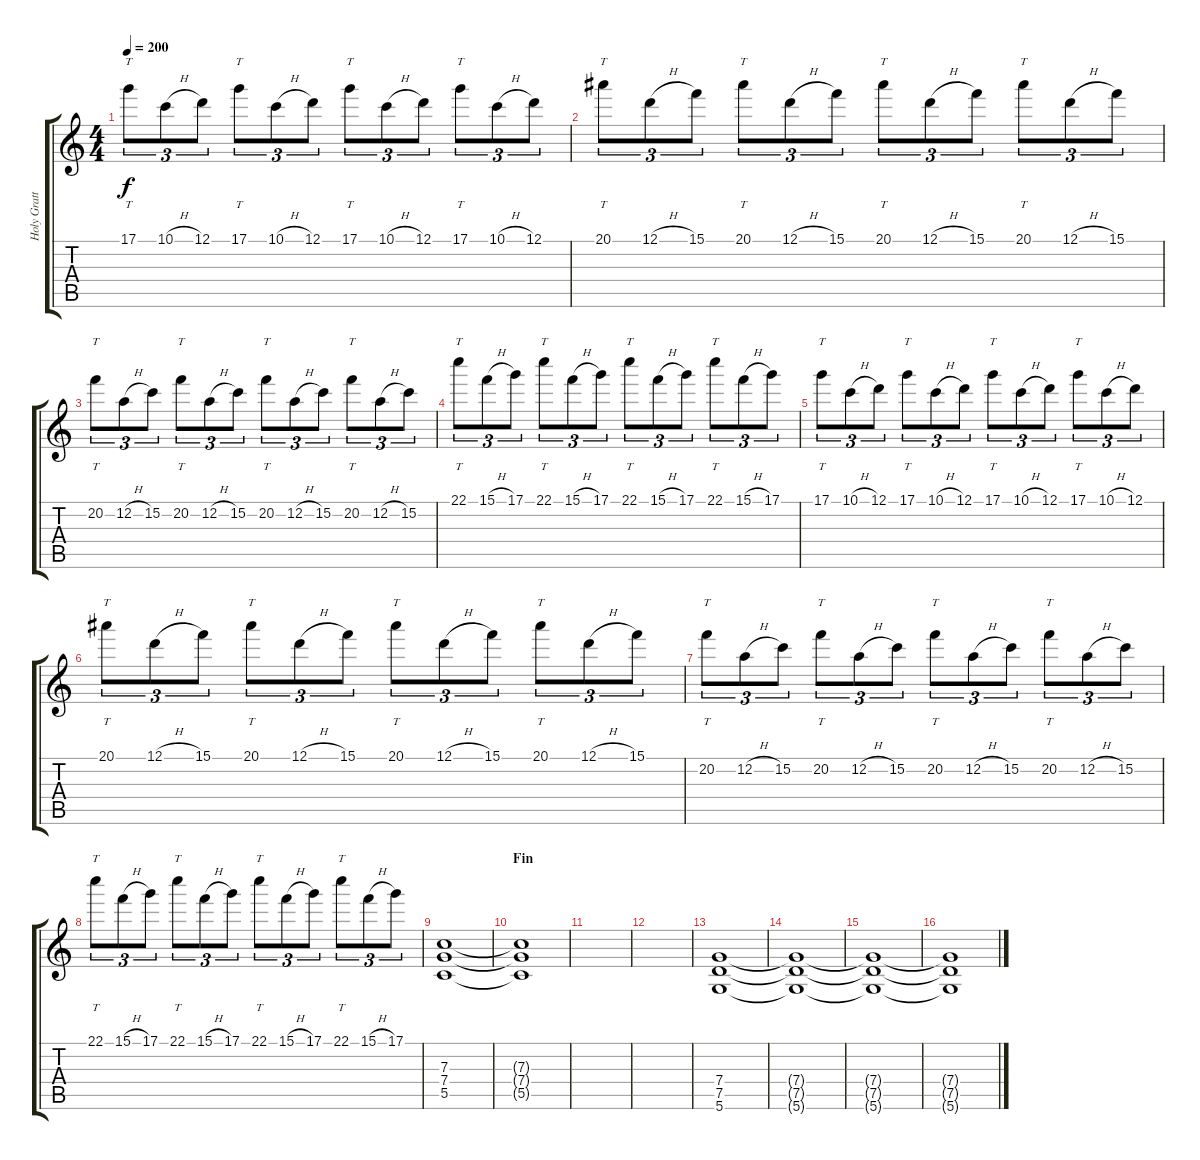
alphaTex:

\track ("Holy Gratte 2" "Holy Gratt") {instrument overdrivenguitar}
\staff {score tabs}
\tuning (D4 A3 F3 C3 G2 D2) {hide}
\ts (4 4)
\tempo 200
\clef g2
\ks c
17.1.8{tt tu (3 2) dy f} 10.1{h}.8{tu (3 2)} 12.1.8{tu (3 2)} 17.1.8{tt tu (3 2)} 10.1{h}.8{tu (3 2)} 12.1.8{tu (3 2)} 17.1.8{tt tu (3 2)} 10.1{h}.8{tu (3 2)} 12.1.8{tu (3 2)} 17.1.8{tt tu (3 2)} 10.1{h}.8{tu (3 2)} 12.1.8{tu (3 2)} |
20.1.8{tt tu (3 2)} 12.1{h}.8{tu (3 2)} 15.1.8{tu (3 2)} 20.1.8{tt tu (3 2)} 12.1{h}.8{tu (3 2)} 15.1.8{tu (3 2)} 20.1.8{tt tu (3 2)} 12.1{h}.8{tu (3 2)} 15.1.8{tu (3 2)} 20.1.8{tt tu (3 2)} 12.1{h}.8{tu (3 2)} 15.1.8{tu (3 2)} |
20.2.8{tt tu (3 2)} 12.2{h}.8{tu (3 2)} 15.2.8{tu (3 2)} 20.2.8{tt tu (3 2)} 12.2{h}.8{tu (3 2)} 15.2.8{tu (3 2)} 20.2.8{tt tu (3 2)} 12.2{h}.8{tu (3 2)} 15.2.8{tu (3 2)} 20.2.8{tt tu (3 2)} 12.2{h}.8{tu (3 2)} 15.2.8{tu (3 2)} |
22.1.8{tt tu (3 2)} 15.1{h}.8{tu (3 2)} 17.1.8{tu (3 2)} 22.1.8{tt tu (3 2)} 15.1{h}.8{tu (3 2)} 17.1.8{tu (3 2)} 22.1.8{tt tu (3 2)} 15.1{h}.8{tu (3 2)} 17.1.8{tu (3 2)} 22.1.8{tt tu (3 2)} 15.1{h}.8{tu (3 2)} 17.1.8{tu (3 2)} |
17.1.8{tt tu (3 2)} 10.1{h}.8{tu (3 2)} 12.1.8{tu (3 2)} 17.1.8{tt tu (3 2)} 10.1{h}.8{tu (3 2)} 12.1.8{tu (3 2)} 17.1.8{tt tu (3 2)} 10.1{h}.8{tu (3 2)} 12.1.8{tu (3 2)} 17.1.8{tt tu (3 2)} 10.1{h}.8{tu (3 2)} 12.1.8{tu (3 2)} |
20.1.8{tt tu (3 2)} 12.1{h}.8{tu (3 2)} 15.1.8{tu (3 2)} 20.1.8{tt tu (3 2)} 12.1{h}.8{tu (3 2)} 15.1.8{tu (3 2)} 20.1.8{tt tu (3 2)} 12.1{h}.8{tu (3 2)} 15.1.8{tu (3 2)} 20.1.8{tt tu (3 2)} 12.1{h}.8{tu (3 2)} 15.1.8{tu (3 2)} |
20.2.8{tt tu (3 2)} 12.2{h}.8{tu (3 2)} 15.2.8{tu (3 2)} 20.2.8{tt tu (3 2)} 12.2{h}.8{tu (3 2)} 15.2.8{tu (3 2)} 20.2.8{tt tu (3 2)} 12.2{h}.8{tu (3 2)} 15.2.8{tu (3 2)} 20.2.8{tt tu (3 2)} 12.2{h}.8{tu (3 2)} 15.2.8{tu (3 2)} |
22.1.8{tt tu (3 2)} 15.1{h}.8{tu (3 2)} 17.1.8{tu (3 2)} 22.1.8{tt tu (3 2)} 15.1{h}.8{tu (3 2)} 17.1.8{tu (3 2)} 22.1.8{tt tu (3 2)} 15.1{h}.8{tu (3 2)} 17.1.8{tu (3 2)} 22.1.8{tt tu (3 2)} 15.1{h}.8{tu (3 2)} 17.1.8{tu (3 2)} |
(7.3 7.4 5.5).1 |
\section ("" "Fin")
(7.3{t} 7.4{t} 5.5{t}).1 |
|
|
(7.4 7.5 5.6).1 |
(7.4{t} 7.5{t} 5.6{t}).1 |
(7.4{t} 7.5{t} 5.6{t}).1 |
(7.4{t} 7.5{t} 5.6{t}).1
